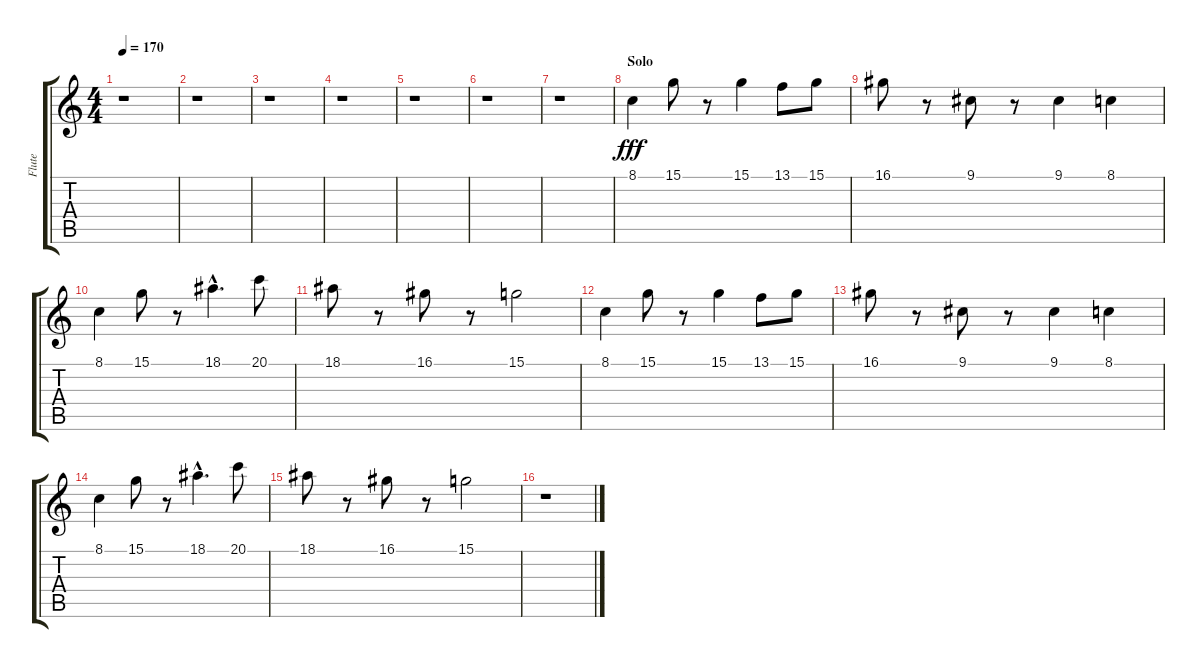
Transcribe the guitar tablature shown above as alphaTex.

\track ("Flute" "Flute") {instrument flute}
\staff {score tabs}
\tuning (E4 B3 G3 D3 A2 E2) {hide}
\ts (4 4)
\tempo 170
\clef g2
\ks c
r.1{dy fff} |
r.1 |
r.1 |
r.1 |
r.1 |
r.1 |
r.1 |
\section ("" "Solo")
8.1.4 15.1.8 r.8 15.1.4 13.1.8 15.1.8 |
16.1.8 r.8 9.1.8 r.8 9.1.4 8.1.4 |
8.1.4 15.1.8 r.8 18.1{hac}.4{d} 20.1.8 |
18.1.8 r.8 16.1.8 r.8 15.1.2 |
8.1.4 15.1.8 r.8 15.1.4 13.1.8 15.1.8 |
16.1.8 r.8 9.1.8 r.8 9.1.4 8.1.4 |
8.1.4 15.1.8 r.8 18.1{hac}.4{d} 20.1.8 |
18.1.8 r.8 16.1.8 r.8 15.1.2 |
r.1
